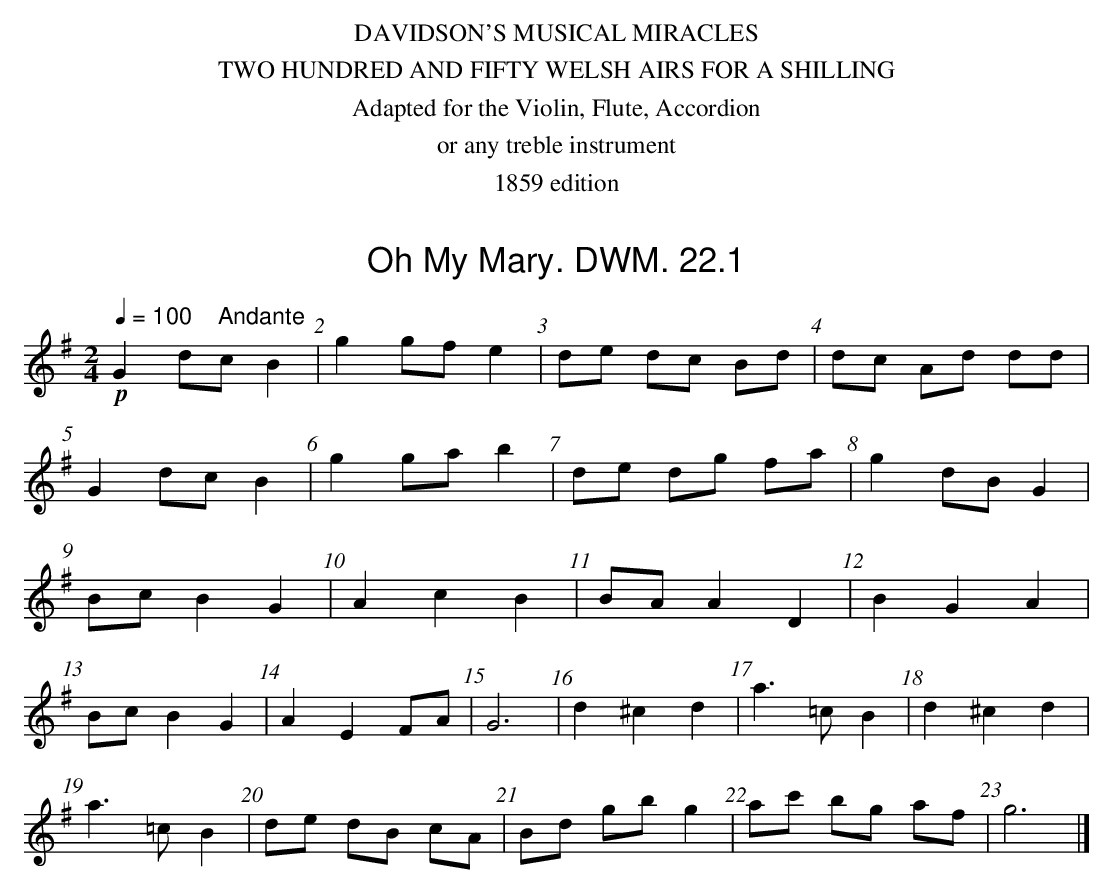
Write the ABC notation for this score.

X:1
T:Oh My Mary. DWM. 22.1
M:2/4
L:1/8
Q:1/4=100 "    Andante"
K:G
!p!G2 dc B2|g2 gf e2|de dc Bd|dc Ad dd|
G2 dc B2|g2 ga b2|de dg fa|g2 dB G2|
BcB2G2|A2c2B2|BAA2D2|B2G2A2|
BcB2G2|A2E2 FA|G6|d2^c2d2|a3=c B2|d2^c2d2|
a3=c B2|de dB cA|Bd gb g2|ac' bg af|g6|]
